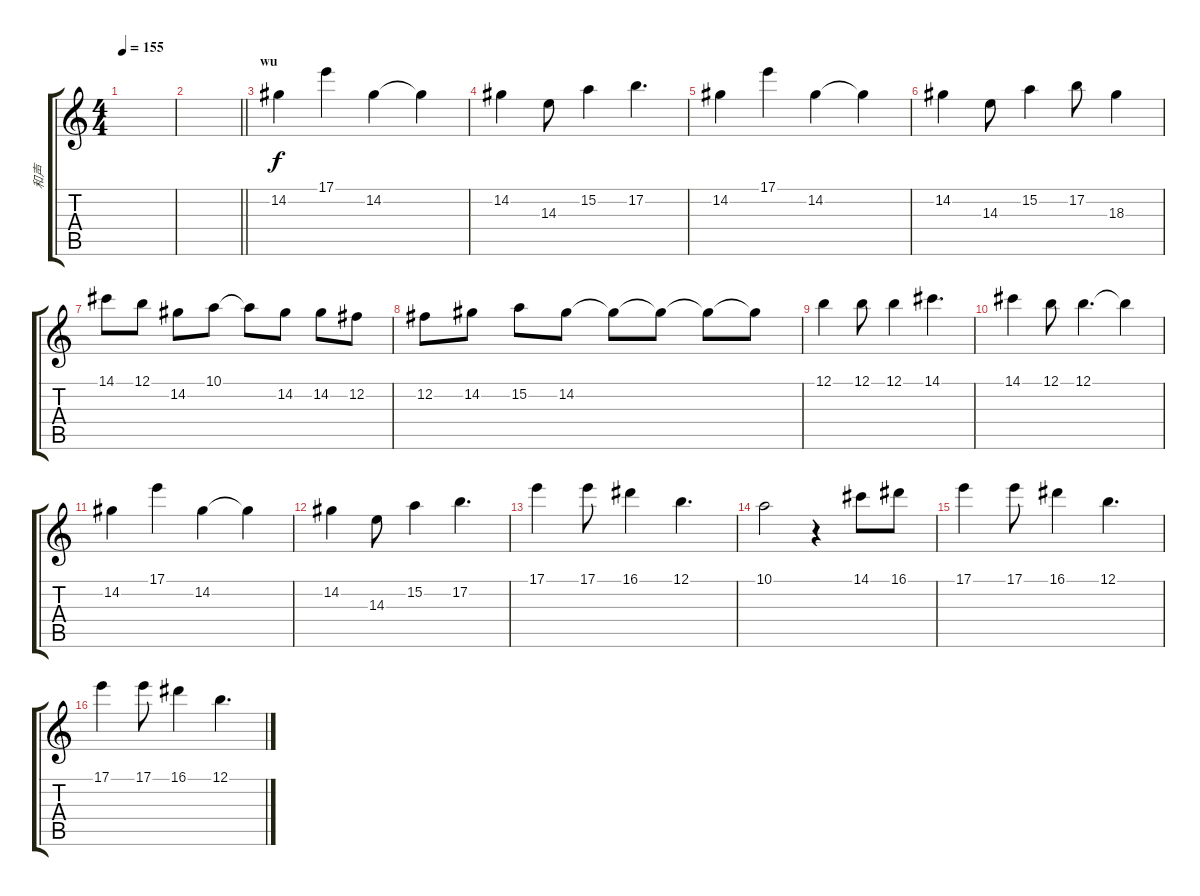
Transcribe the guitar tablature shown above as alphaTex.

\track ("和声" "和声") {instrument lead2sawtooth}
\staff {score tabs}
\tuning (B4 Gb4 D4 A3 E3 B2) {hide}
\ts (4 4)
\tempo 155
\clef g2
\ks c
|
\barLineRight lightlight
|
\section ("" "wu")
14.2.4 17.1.4 14.2.4 14.2{t}.4 |
14.2.4 14.3.8 15.2.4 17.2.4{d} |
14.2.4 17.1.4 14.2.4 14.2{t}.4 |
14.2.4 14.3.8 15.2.4 17.2.8 18.3.4 |
14.1.8 12.1.8 14.2.8 10.1.8 10.1{t}.8 14.2.8 14.2.8 12.2.8 |
12.2.8 14.2.8 15.2.8 14.2.8 14.2{t}.8 14.2{t}.8 14.2{t}.8 14.2{t}.8 |
12.1.4 12.1.8 12.1.4 14.1.4{d} |
14.1.4 12.1.8 12.1.4{d} 12.1{t}.4 |
14.2.4 17.1.4 14.2.4 14.2{t}.4 |
14.2.4 14.3.8 15.2.4 17.2.4{d} |
17.1.4 17.1.8 16.1.4 12.1.4{d} |
10.1.2 r.4 14.1.8 16.1.8 |
17.1.4 17.1.8 16.1.4 12.1.4{d} |
17.1.4 17.1.8 16.1.4 12.1.4{d}
